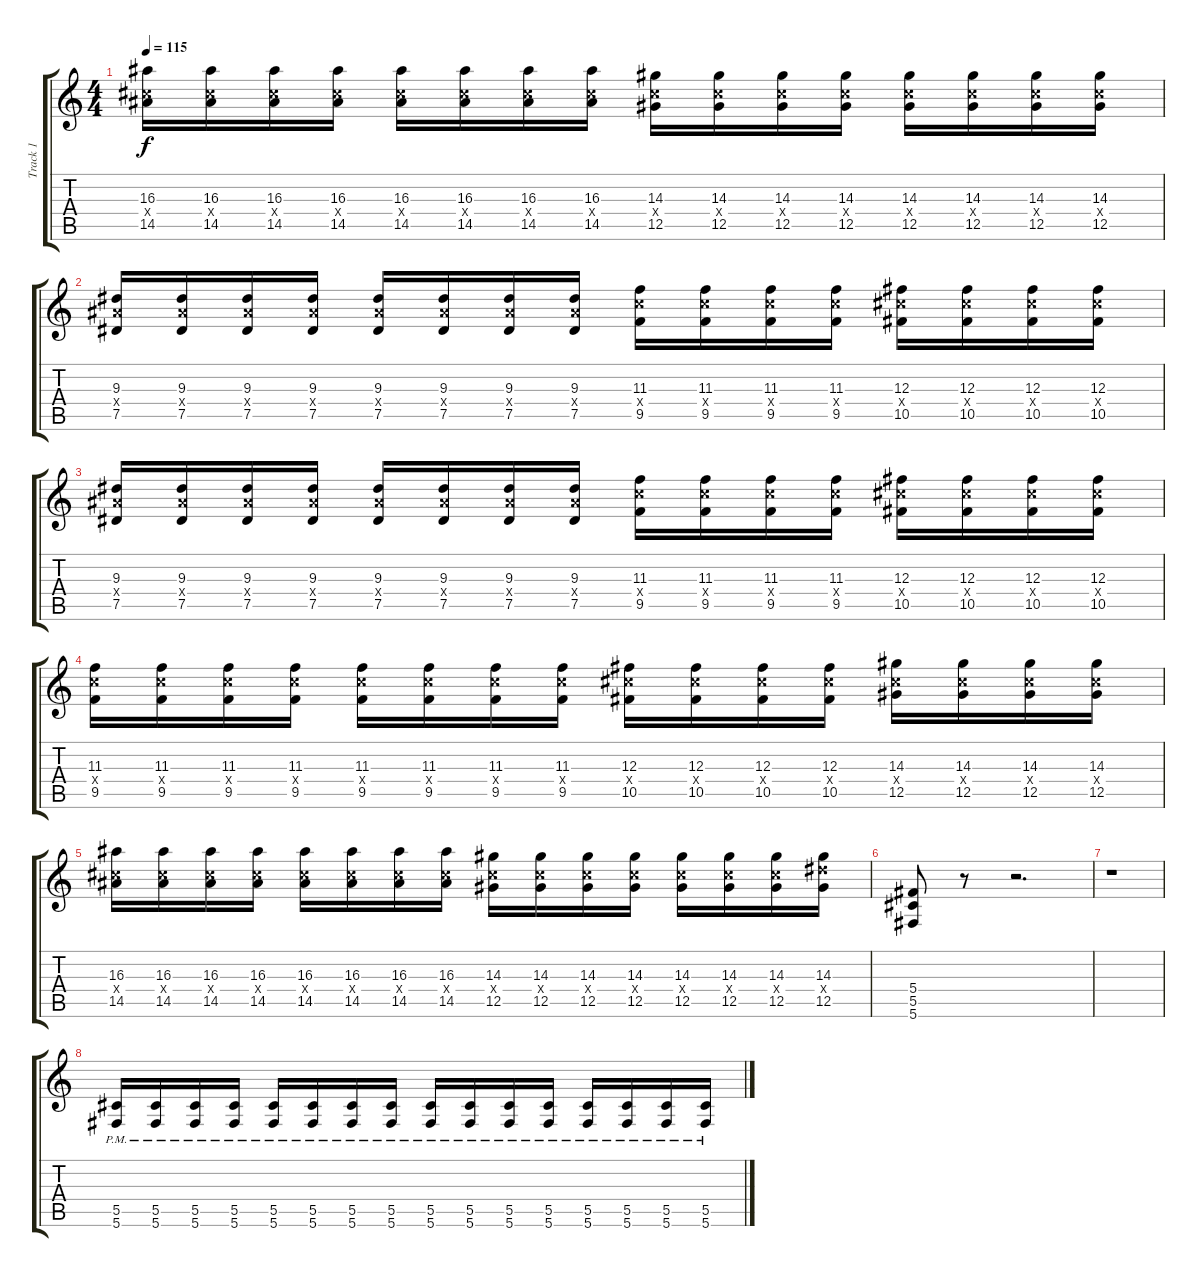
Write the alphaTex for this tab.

\track ("Track 1" "Track 1") {instrument distortionguitar}
\staff {score tabs}
\tuning (Eb4 Bb3 Gb3 Db3 Ab2 Db2) {hide}
\ts (4 4)
\tempo 115
\clef g2
\ks c
(16.3 12.4{x} 14.5).16{dy f} (16.3 12.4{x} 14.5).16 (16.3 12.4{x} 14.5).16 (16.3 12.4{x} 14.5).16 (16.3 12.4{x} 14.5).16 (16.3 12.4{x} 14.5).16 (16.3 12.4{x} 14.5).16 (16.3 12.4{x} 14.5).16 (14.3 12.4{x} 12.5).16 (14.3 12.4{x} 12.5).16 (14.3 12.4{x} 12.5).16 (14.3 12.4{x} 12.5).16 (14.3 12.4{x} 12.5).16 (14.3 12.4{x} 12.5).16 (14.3 12.4{x} 12.5).16 (14.3 12.4{x} 12.5).16 |
(9.3 9.4{x} 7.5).16 (9.3 9.4{x} 7.5).16 (9.3 9.4{x} 7.5).16 (9.3 9.4{x} 7.5).16 (9.3 9.4{x} 7.5).16 (9.3 9.4{x} 7.5).16 (9.3 9.4{x} 7.5).16 (9.3 9.4{x} 7.5).16 (11.3 11.4{x} 9.5).16 (11.3 11.4{x} 9.5).16 (11.3 11.4{x} 9.5).16 (11.3 11.4{x} 9.5).16 (12.3 12.4{x} 10.5).16 (12.3 12.4{x} 10.5).16 (12.3 12.4{x} 10.5).16 (12.3 12.4{x} 10.5).16 |
(9.3 9.4{x} 7.5).16 (9.3 9.4{x} 7.5).16 (9.3 9.4{x} 7.5).16 (9.3 9.4{x} 7.5).16 (9.3 9.4{x} 7.5).16 (9.3 9.4{x} 7.5).16 (9.3 9.4{x} 7.5).16 (9.3 9.4{x} 7.5).16 (11.3 11.4{x} 9.5).16 (11.3 11.4{x} 9.5).16 (11.3 11.4{x} 9.5).16 (11.3 11.4{x} 9.5).16 (12.3 12.4{x} 10.5).16 (12.3 12.4{x} 10.5).16 (12.3 12.4{x} 10.5).16 (12.3 12.4{x} 10.5).16 |
(11.3 11.4{x} 9.5).16 (11.3 11.4{x} 9.5).16 (11.3 11.4{x} 9.5).16 (11.3 11.4{x} 9.5).16 (11.3 11.4{x} 9.5).16 (11.3 11.4{x} 9.5).16 (11.3 11.4{x} 9.5).16 (11.3 11.4{x} 9.5).16 (12.3 12.4{x} 10.5).16 (12.3 12.4{x} 10.5).16 (12.3 12.4{x} 10.5).16 (12.3 12.4{x} 10.5).16 (14.3 12.4{x} 12.5).16 (14.3 12.4{x} 12.5).16 (14.3 12.4{x} 12.5).16 (14.3 12.4{x} 12.5).16 |
(16.3 12.4{x} 14.5).16 (16.3 12.4{x} 14.5).16 (16.3 12.4{x} 14.5).16 (16.3 12.4{x} 14.5).16 (16.3 12.4{x} 14.5).16 (16.3 12.4{x} 14.5).16 (16.3 12.4{x} 14.5).16 (16.3 12.4{x} 14.5).16 (14.3 12.4{x} 12.5).16 (14.3 12.4{x} 12.5).16 (14.3 12.4{x} 12.5).16 (14.3 12.4{x} 12.5).16 (14.3 12.4{x} 12.5).16 (14.3 12.4{x} 12.5).16 (14.3 12.4{x} 12.5).16 (14.3 14.4{x} 12.5).16 |
(5.4 5.5 5.6).8 r.8 r.2{d} |
r.1 |
(5.5{pm} 5.6{pm}).16 (5.5{pm} 5.6{pm}).16 (5.5{pm} 5.6{pm}).16 (5.5{pm} 5.6{pm}).16 (5.5{pm} 5.6{pm}).16 (5.5{pm} 5.6{pm}).16 (5.5{pm} 5.6{pm}).16 (5.5{pm} 5.6{pm}).16 (5.5{pm} 5.6{pm}).16 (5.5{pm} 5.6{pm}).16 (5.5{pm} 5.6{pm}).16 (5.5{pm} 5.6{pm}).16 (5.5{pm} 5.6{pm}).16 (5.5{pm} 5.6{pm}).16 (5.5{pm} 5.6{pm}).16 (5.5{pm} 5.6{pm}).16
